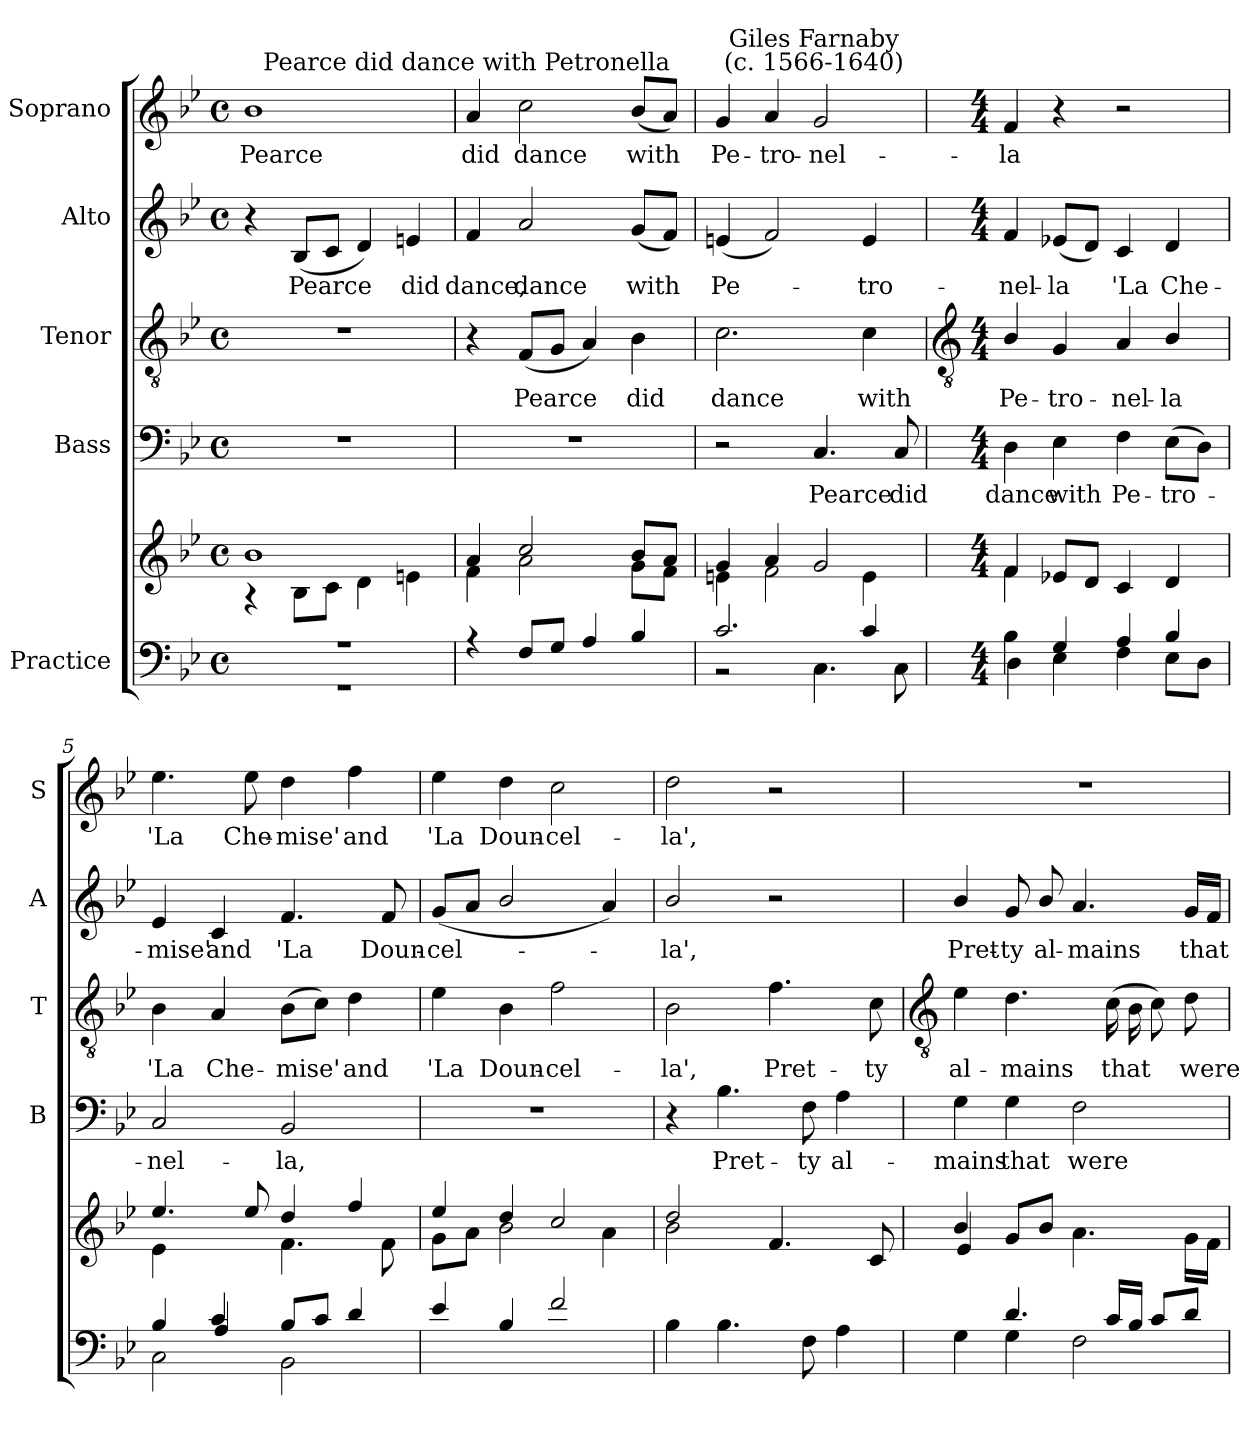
**kern	**kern	**kern	**text	**kern	**text	**kern	**text	**kern	**text
*part5	*part5	*part4	*part4	*part3	*part3	*part2	*part2	*part1	*part1
*staff6	*staff5	*staff4	*staff4	*staff3	*staff3	*staff2	*staff2	*staff1	*staff1
*I"Practice	*	*I"Bass	*	*I"Tenor	*	*I"Alto	*	*I"Soprano	*
*	*	*I'B	*	*I'T	*	*I'A	*	*I'S	*
*clefF4	*clefG2	*clefF4	*	*clefGv2	*	*clefG2	*	*clefG2	*
*k[b-e-]	*k[b-e-]	*k[b-e-]	*	*k[b-e-]	*	*k[b-e-]	*	*k[b-e-]	*
*B-:	*B-:	*B-:	*	*B-:	*	*B-:	*	*B-:	*
*M4/4	*M4/4	*M4/4	*	*M4/4	*	*M4/4	*	*M4/4	*
*met(c)	*met(c)	*met(c)	*	*met(c)	*	*met(c)	*	*met(c)	*
=1	=1	=1	=1	=1	=1	=1	=1	=1	=1
*^	*^	*	*	*	*	*	*	*	*
!	!	!	!	!	!	!	!	!	!	!	!LO:LY:b
1r	1r	1b-	4r	1r	.	1r	.	4r	.	1b-	Pearce
!	!	!	!	!	!	!	!	!	!LO:LY:b	!	!
.	.	.	8B-\L	.	.	.	.	(<8B-L	Pearce	.	.
.	.	.	8c\J	.	.	.	.	8cJ	.	.	.
.	.	.	4d\	.	.	.	.	4d)	.	.	.
!	!	!	!	!	!	!	!	!	!LO:LY:b	!	!
.	.	.	4en\	.	.	.	.	4en	did	.	.
=2	=2	=2	=2	=2	=2	=2	=2	=2	=2	=2	=2
!	!	!	!	!	!	!	!	!	!	!LO:TX:a:cj:t=Pearce did dance with Petronella	!
!	!	!	!	!	!	!	!	!	!LO:LY:b	!	!LO:LY:b
4r	1ryy	4a	4f	1r	.	4r	.	4f	dance,	4a	did
!	!	!	!	!	!	!	!LO:LY:b	!	!LO:LY:b	!	!LO:LY:b
8FL	.	2cc/	2a	.	.	(<8FL	Pearce	2a	dance	2cc	dance
8GJ	.	.	.	.	.	8GJ	.	.	.	.	.
4A	.	.	.	.	.	4A)	.	.	.	.	.
!	!	!	!	!	!	!	!LO:LY:b	!	!LO:LY:b	!	!LO:LY:b
4B-	.	8b-L	8gL	.	.	4B-	did	(<8gL	with	(<8b-L	with
.	.	8aJ	8fJ	.	.	.	.	8fJ)	.	8aJ)	.
=3	=3	=3	=3	=3	=3	=3	=3	=3	=3	=3	=3
!	!	!	!	!	!	!	!LO:LY:b	!	!LO:LY:b	!	!LO:LY:b
2.c/	2r	4g	4en	2r	.	2.c	dance	(<4en	Pe-	4g	Pe-
!	!	!	!	!	!	!	!	!	!	!	!LO:LY:b
.	.	4a	2f\	.	.	.	.	2f)	.	4a	-tro-
!	!	!	!	!	!	!	!	!	!	!LO:TX:a:cj:t=Giles Farnaby\n(c. 1566-1640)	!
!	!	!	!	!	!LO:LY:b	!	!	!	!	!	!LO:LY:b
.	4.C\	2g	.	4.C	Pearce	.	.	.	.	2g	-nel-
!	!	!	!	!	!	!	!LO:LY:b	!	!LO:LY:b	!	!
4c/	.	.	4e\	.	.	4c	with	4e	tro-	.	.
!	!	!	!	!	!LO:LY:b	!	!	!	!	!	!
.	8C\	.	.	8C	did	.	.	.	.	.	.
!!LO:LB:g=z
=4	=4	=4	=4	=4	=4	=4	=4	=4	=4	=4	=4
*	*	*	*	*	*	*clefGv2	*	*	*	*	*
*M4/4	*	*M4/4	*	*M4/4	*	*M4/4	*	*M4/4	*	*M4/4	*
!	!	!	!	!	!LO:LY:b	!	!LO:LY:b	!	!LO:LY:b	!	!LO:LY:b
4B-\	4D	4f	4f	4D	dance	4B-/	Pe-	4f	-nel-	4f	-la
!	!	!	!	!	!LO:LY:b	!	!LO:LY:b	!	!LO:LY:b	!	!
4G	4E-	4ryy	8e-XL	4E-	with	4G	-tro-	(<8e-XL	-la	4r	.
.	.	.	8dJ	.	.	.	.	8dJ)	.	.	.
!	!	!	!	!	!LO:LY:b	!	!LO:LY:b	!	!LO:LY:b	!	!
4A	4F	2ryy	4c	4F	Pe-	4A	-nel-	4c	'La	2r	.
!	!	!	!	!	!LO:LY:b	!	!LO:LY:b	!	!LO:LY:b	!	!
4B-/	8E-L	.	4d	(>8E-L	-tro-	4B-/	-la	4d	Che-	.	.
.	8DJ	.	.	8DJ)	.	.	.	.	.	.	.
=5	=5	=5	=5	=5	=5	=5	=5	=5	=5	=5	=5
*	*^	*	*	*	*	*	*	*	*	*	*
!	!	!	!	!	!	!LO:LY:b	!	!LO:LY:b	!	!LO:LY:b	!	!LO:LY:b
4ryy	4B-/	2C\	4.ee-/	4e-\	2C	nel-	4B-	'La	4e-	-mise'	4.ee-	'La
!	!	!	!	!	!	!	!	!LO:LY:b	!	!LO:LY:b	!	!
4c/	4A/	.	.	4ryy	.	.	4A	Che-	4c	and	.	.
!	!	!	!	!	!	!	!	!	!	!	!	!LO:LY:b
.	.	.	8ee-/	.	.	.	.	.	.	.	8ee-	Che-
!	!	!	!	!	!	!LO:LY:b	!	!LO:LY:b	!	!LO:LY:b	!	!LO:LY:b
2ryy	8B-/L	2BB-\	4dd/	4.f\	2BB-	-la,	(>8B-L	-mise'	4.f	'La	4dd	-mise'
.	8c/J	.	.	.	.	.	8cJ)	.	.	.	.	.
!	!	!	!	!	!	!	!	!LO:LY:b	!	!	!	!LO:LY:b
.	4d/	.	4ff/	.	.	.	4d	and	.	.	4ff	and
!	!	!	!	!	!	!	!	!	!	!LO:LY:b	!	!
.	.	.	.	8f\	.	.	.	.	8f	Doun-	.	.
*	*v	*v	*	*	*	*	*	*	*	*	*	*
=6	=6	=6	=6	=6	=6	=6	=6	=6	=6	=6	=6
!	!	!	!	!	!	!	!LO:LY:b	!	!LO:LY:b	!	!LO:LY:b
4e-	1ryy	4ee-/	8g\L	1r	.	4e-	'La	(<8gL	-cel-	4ee-	'La
.	.	.	8a\J	.	.	.	.	8aJ	.	.	.
!	!	!	!	!	!	!	!LO:LY:b	!	!	!	!LO:LY:b
4B-	.	4dd/	2b-\	.	.	4B-	Doun-	2b-/	.	4dd	Doun-
!	!	!	!	!	!	!	!LO:LY:b	!	!	!	!LO:LY:b
2f	.	2cc/	.	.	.	2f	-cel-	.	.	2cc	-cel-
.	.	.	4a\	.	.	.	.	4a)	.	.	.
=7	=7	=7	=7	=7	=7	=7	=7	=7	=7	=7	=7
*	*	*	*^	*	*	*	*	*	*	*	*
!	!	!	!	!	!	!	!	!LO:LY:b	!	!LO:LY:b	!	!LO:LY:b
4B-	4ryy	2dd	2b-\	2ryy	4r	.	2B-	-la',	2b-/	la',	2dd	-la',
!	!	!	!	!	!	!LO:LY:b	!	!	!	!	!	!
4ryy	4.B-	.	.	.	4.B-	Pret-	.	.	.	.	.	.
!	!	!	!	!	!	!	!	!LO:LY:b	!	!	!	!
2ryy	.	2ryy	2ryy	4.f/	.	.	4.f	Pret-	2r	.	2r	.
!	!	!	!	!	!	!LO:LY:b	!	!	!	!	!	!
.	8F	.	.	.	8F	-ty	.	.	.	.	.	.
!	!	!	!	!	!	!LO:LY:b	!	!	!	!	!	!
.	4A	.	.	.	4A	al-	.	.	.	.	.	.
!	!	!	!	!	!	!	!	!LO:LY:b	!	!	!	!
.	.	.	.	8c/	.	.	8c	-ty	.	.	.	.
!!LO:LB:g=z
=8	=8	=8	=8	=8	=8	=8	=8	=8	=8	=8	=8	=8
*	*	*	*	*	*	*	*clefGv2	*	*	*	*	*
!	!	!	!	!	!	!LO:LY:b	!	!LO:LY:b	!	!LO:LY:b	!	!
4ryy	4G	1ryy	4b-/	4e-	4G	-mains	4e-	al-	4b-/	Pret-	1r	.
!	!	!	!	!	!	!LO:LY:b	!	!LO:LY:b	!	!LO:LY:b	!	!
4.d/	4G	.	8gL	2.ryy	4G	that	4.d	-mains	8g	-ty	.	.
!	!	!	!	!	!	!	!	!	!	!LO:LY:b	!	!
.	.	.	8b-/J	.	.	.	.	.	8b-/	al-	.	.
!	!	!	!	!	!	!LO:LY:b	!	!	!	!LO:LY:b	!	!
.	2F	.	4.a	.	2F	were	.	.	4.a	-mains	.	.
!	!	!	!	!	!	!	!	!LO:LY:b	!	!	!	!
16c/LL	.	.	.	.	.	.	(>16cLL	that	.	.	.	.
16B-/JJ	.	.	.	.	.	.	16B-	.	.	.	.	.
8c/L	.	.	.	.	.	.	8cJ)	.	.	.	.	.
!	!	!	!	!	!	!	!	!LO:LY:b	!	!LO:LY:b	!	!
8d/J	.	.	16gLL	.	.	.	8d	were	16gLL	that	.	.
.	.	.	16fJJ	.	.	.	.	.	16fJJ	.	.	.
*v	*v	*	*	*	*	*	*	*	*	*	*	*
*	*v	*v	*v	*	*	*	*	*	*	*	*
=	=	=	=	=	=	=	=	=	=
*-	*-	*-	*-	*-	*-	*-	*-	*-	*-
